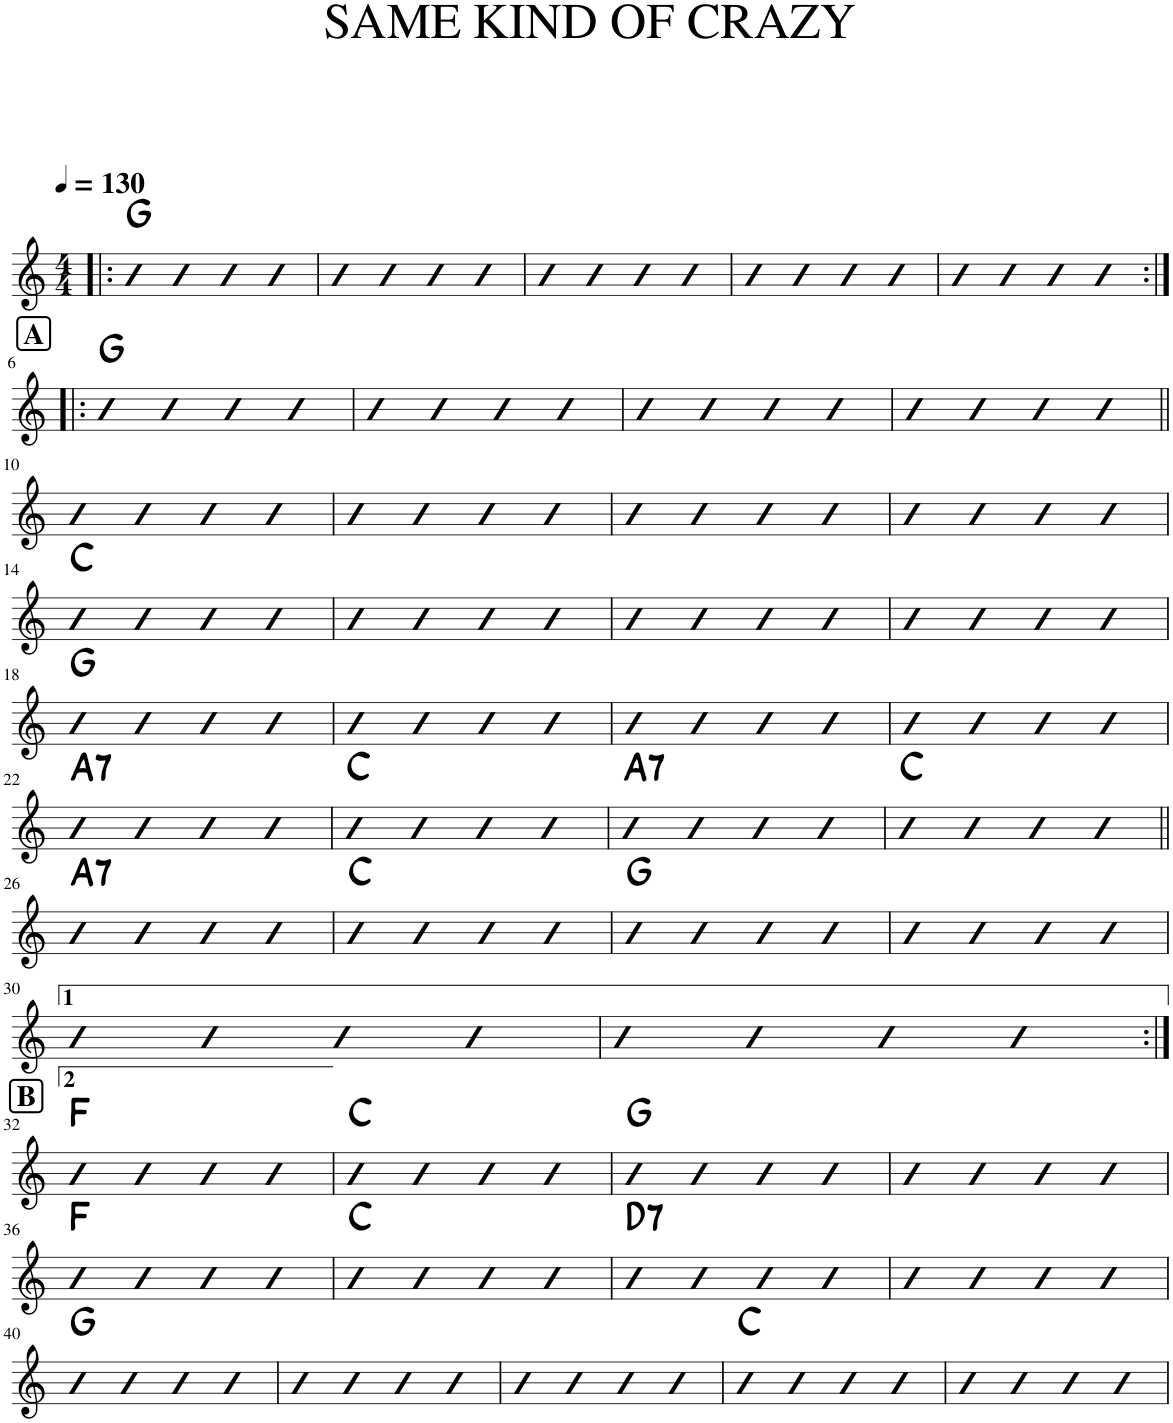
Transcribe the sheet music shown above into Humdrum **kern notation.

**kern	**harte
*part1	*part1
*staff1	*
*clefG2	*
*k[]	*
*M4/4	*
*MM130	*
=1!|:	=1!|:
4b	G:maj
4b	.
4b	.
4b	.
=2	=2
4b	.
4b	.
4b	.
4b	.
=3	=3
4b	.
4b	.
4b	.
4b	.
=4	=4
4b	.
4b	.
4b	.
4b	.
=5	=5
4b	.
4b	.
4b	.
4b	.
!!LO:LB:g=z
!!LO:REH:place=s1:a:B:cj:t=A
=6:|!|:	=6:|!|:
4b	G:maj
4b	.
4b	.
4b	.
=7	=7
4b	.
4b	.
4b	.
4b	.
=8	=8
4b	.
4b	.
4b	.
4b	.
=9	=9
4b	.
4b	.
4b	.
4b	.
!!LO:LB:g=z
=10||	=10||
4b	.
4b	.
4b	.
4b	.
=11	=11
4b	.
4b	.
4b	.
4b	.
=12	=12
4b	.
4b	.
4b	.
4b	.
=13	=13
4b	.
4b	.
4b	.
4b	.
!!LO:LB:g=z
=14	=14
4b	C:maj
4b	.
4b	.
4b	.
=15	=15
4b	.
4b	.
4b	.
4b	.
=16	=16
4b	.
4b	.
4b	.
4b	.
=17	=17
4b	.
4b	.
4b	.
4b	.
!!LO:LB:g=z
=18	=18
4b	G:maj
4b	.
4b	.
4b	.
=19	=19
4b	.
4b	.
4b	.
4b	.
=20	=20
4b	.
4b	.
4b	.
4b	.
=21	=21
4b	.
4b	.
4b	.
4b	.
!!LO:LB:g=z
=22	=22
!	!LO:H:kt=7
4b	A:7
4b	.
4b	.
4b	.
=23	=23
4b	C:maj
4b	.
4b	.
4b	.
=24	=24
!	!LO:H:kt=7
4b	A:7
4b	.
4b	.
4b	.
=25	=25
4b	C:maj
4b	.
4b	.
4b	.
!!LO:LB:g=z
=26||	=26||
!	!LO:H:kt=7
4b	A:7
4b	.
4b	.
4b	.
=27	=27
4b	C:maj
4b	.
4b	.
4b	.
=28	=28
4b	G:maj
4b	.
4b	.
4b	.
=29	=29
4b	.
4b	.
4b	.
4b	.
!!LO:LB:g=z
=30	=30
4b	.
4b	.
4b	.
4b	.
=31	=31
4b	.
4b	.
4b	.
4b	.
!!LO:LB:g=z
!!LO:REH:place=s1:a:B:cj:t=B
=32:|!	=32:|!
4b	F:maj
4b	.
4b	.
4b	.
=33	=33
4b	C:maj
4b	.
4b	.
4b	.
=34	=34
4b	G:maj
4b	.
4b	.
4b	.
=35	=35
4b	.
4b	.
4b	.
4b	.
!!LO:LB:g=z
=36	=36
4b	F:maj
4b	.
4b	.
4b	.
=37	=37
4b	C:maj
4b	.
4b	.
4b	.
=38	=38
!	!LO:H:kt=7
4b	D:7
4b	.
4b	.
4b	.
=39	=39
4b	.
4b	.
4b	.
4b	.
!!LO:LB:g=z
=40	=40
4b	G:maj
4b	.
4b	.
4b	.
=41	=41
4b	.
4b	.
4b	.
4b	.
=42	=42
4b	.
4b	.
4b	.
4b	.
=43	=43
4b	C:maj
4b	.
4b	.
4b	.
=44	=44
4b	.
4b	.
4b	.
4b	.
=	=
*-	*-
